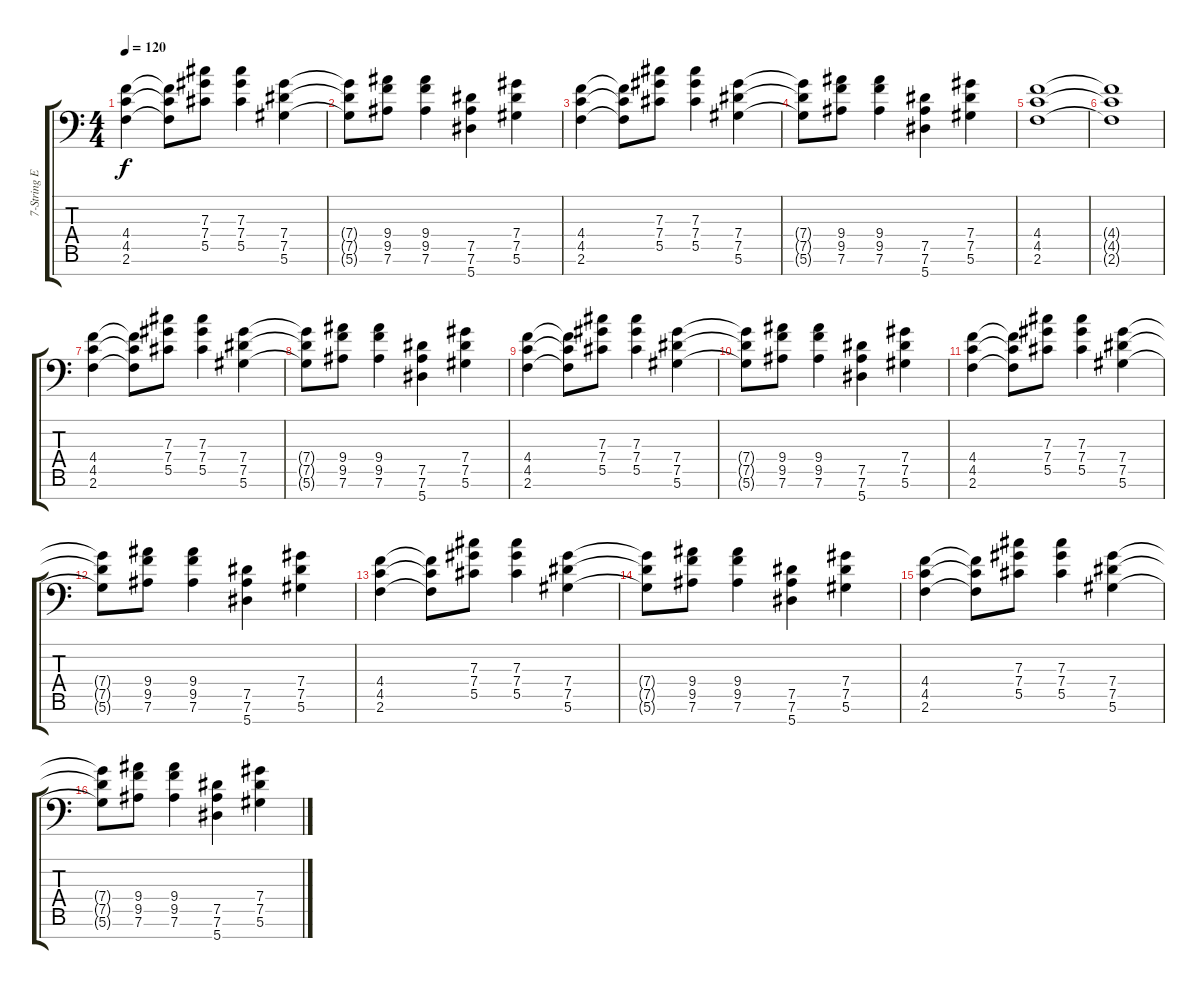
\track ("7-String Electric 2" "7-String E") {instrument distortionguitar}
\staff {score tabs}
\tuning (Eb4 Bb3 Gb3 Db3 Ab2 Eb2 Bb1) {hide}
\ts (4 4)
\tempo 120
\clef f4
\ks c
(4.4 4.5 2.6).4{dy f} (4.4{t} 4.5{t} 2.6{t}).8 (7.3 7.4 5.5).8 (7.3 7.4 5.5).4 (7.4 7.5 5.6).4 |
(7.4{t} 7.5{t} 5.6{t}).8 (9.4 9.5 7.6).8 (9.4 9.5 7.6).4 (7.5 7.6 5.7).4 (7.4 7.5 5.6).4 |
(4.4 4.5 2.6).4 (4.4{t} 4.5{t} 2.6{t}).8 (7.3 7.4 5.5).8 (7.3 7.4 5.5).4 (7.4 7.5 5.6).4 |
(7.4{t} 7.5{t} 5.6{t}).8 (9.4 9.5 7.6).8 (9.4 9.5 7.6).4 (7.5 7.6 5.7).4 (7.4 7.5 5.6).4 |
(4.4 4.5 2.6).1 |
(4.4{t} 4.5{t} 2.6{t}).1 |
(4.4 4.5 2.6).4 (4.4{t} 4.5{t} 2.6{t}).8 (7.3 7.4 5.5).8 (7.3 7.4 5.5).4 (7.4 7.5 5.6).4 |
(7.4{t} 7.5{t} 5.6{t}).8 (9.4 9.5 7.6).8 (9.4 9.5 7.6).4 (7.5 7.6 5.7).4 (7.4 7.5 5.6).4 |
(4.4 4.5 2.6).4 (4.4{t} 4.5{t} 2.6{t}).8 (7.3 7.4 5.5).8 (7.3 7.4 5.5).4 (7.4 7.5 5.6).4 |
(7.4{t} 7.5{t} 5.6{t}).8 (9.4 9.5 7.6).8 (9.4 9.5 7.6).4 (7.5 7.6 5.7).4 (7.4 7.5 5.6).4 |
(4.4 4.5 2.6).4 (4.4{t} 4.5{t} 2.6{t}).8 (7.3 7.4 5.5).8 (7.3 7.4 5.5).4 (7.4 7.5 5.6).4 |
(7.4{t} 7.5{t} 5.6{t}).8 (9.4 9.5 7.6).8 (9.4 9.5 7.6).4 (7.5 7.6 5.7).4 (7.4 7.5 5.6).4 |
(4.4 4.5 2.6).4 (4.4{t} 4.5{t} 2.6{t}).8 (7.3 7.4 5.5).8 (7.3 7.4 5.5).4 (7.4 7.5 5.6).4 |
(7.4{t} 7.5{t} 5.6{t}).8 (9.4 9.5 7.6).8 (9.4 9.5 7.6).4 (7.5 7.6 5.7).4 (7.4 7.5 5.6).4 |
(4.4 4.5 2.6).4 (4.4{t} 4.5{t} 2.6{t}).8 (7.3 7.4 5.5).8 (7.3 7.4 5.5).4 (7.4 7.5 5.6).4 |
(7.4{t} 7.5{t} 5.6{t}).8 (9.4 9.5 7.6).8 (9.4 9.5 7.6).4 (7.5 7.6 5.7).4 (7.4 7.5 5.6).4
